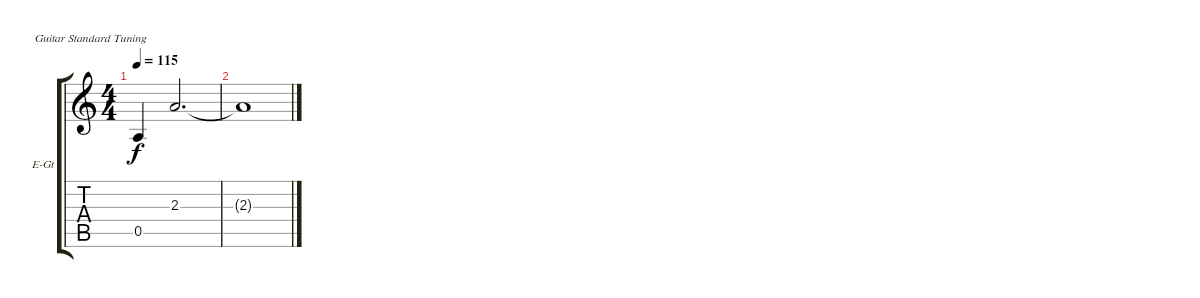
\bracketExtendMode groupsimilarinstruments
\firstSystemTrackNameOrientation horizontal
\otherSystemsTrackNameOrientation horizontal
\track ("Guitar 1" "E-Gt") {instrument overdrivenguitar}
\staff {score tabs}
\tuning (E4 B3 G3 D3 A2 E2)
\ts (4 4)
\tempo 115
\clef g2
\ks c
0.5.4{dy f} 2.3.2{d} |
2.3{t}.1
